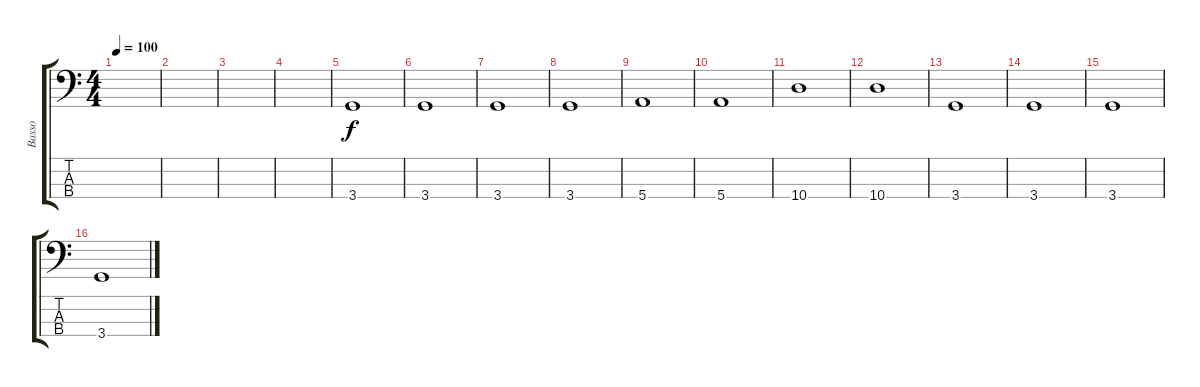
\track ("Basso" "Basso") {instrument fretlessbass}
\staff {score tabs}
\tuning (G2 D2 A1 E1) {hide}
\ts (4 4)
\tempo 100
\clef f4
\ks c
|
|
|
|
3.4.1{instrument fretlessbass} |
3.4.1 |
3.4.1 |
3.4.1 |
5.4.1 |
5.4.1 |
10.4.1 |
10.4.1 |
3.4.1{instrument fretlessbass} |
3.4.1 |
3.4.1 |
3.4.1
